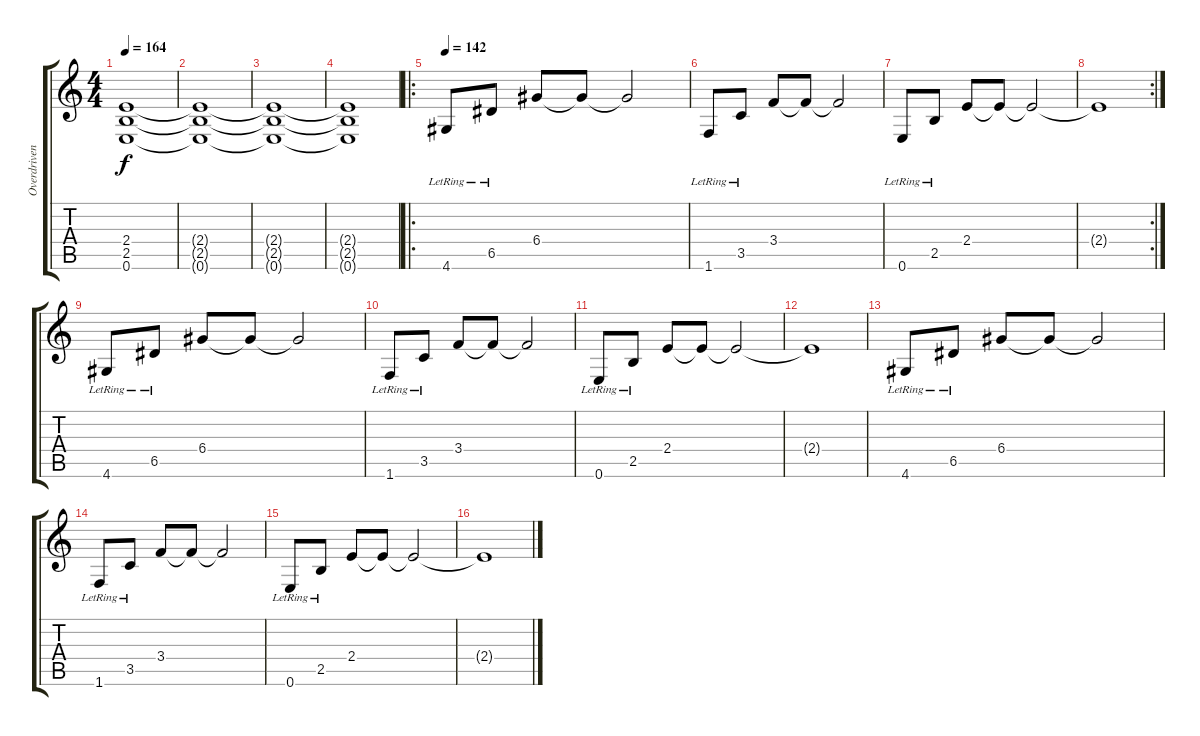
\track ("Overdriven lead" "Overdriven") {instrument overdrivenguitar}
\staff {score tabs}
\tuning (E4 B3 G3 D3 A2 E2) {hide}
\ts (4 4)
\tempo 164
\clef g2
\ks c
(2.4{t} 2.5{t} 0.6{t}).1{dy f} |
(2.4{t} 2.5{t} 0.6{t}).1 |
(2.4{t} 2.5{t} 0.6{t}).1 |
(2.4{t} 2.5{t} 0.6{t}).1 |
\ro
\tempo 142
4.6{lr}.8 6.5{lr}.8 6.4.8 6.4{t}.8 6.4{t}.2 |
1.6{lr}.8 3.5{lr}.8 3.4.8 3.4{t}.8 3.4{t}.2 |
0.6{lr}.8 2.5{lr}.8 2.4.8 2.4{t}.8 2.4{t}.2 |
\rc 2
2.4{t}.1 |
4.6{lr}.8 6.5{lr}.8 6.4.8 6.4{t}.8 6.4{t}.2 |
1.6{lr}.8 3.5{lr}.8 3.4.8 3.4{t}.8 3.4{t}.2 |
0.6{lr}.8 2.5{lr}.8 2.4.8 2.4{t}.8 2.4{t}.2 |
2.4{t}.1 |
4.6{lr}.8 6.5{lr}.8 6.4.8 6.4{t}.8 6.4{t}.2 |
1.6{lr}.8 3.5{lr}.8 3.4.8 3.4{t}.8 3.4{t}.2 |
0.6{lr}.8 2.5{lr}.8 2.4.8 2.4{t}.8 2.4{t}.2 |
2.4{t}.1
